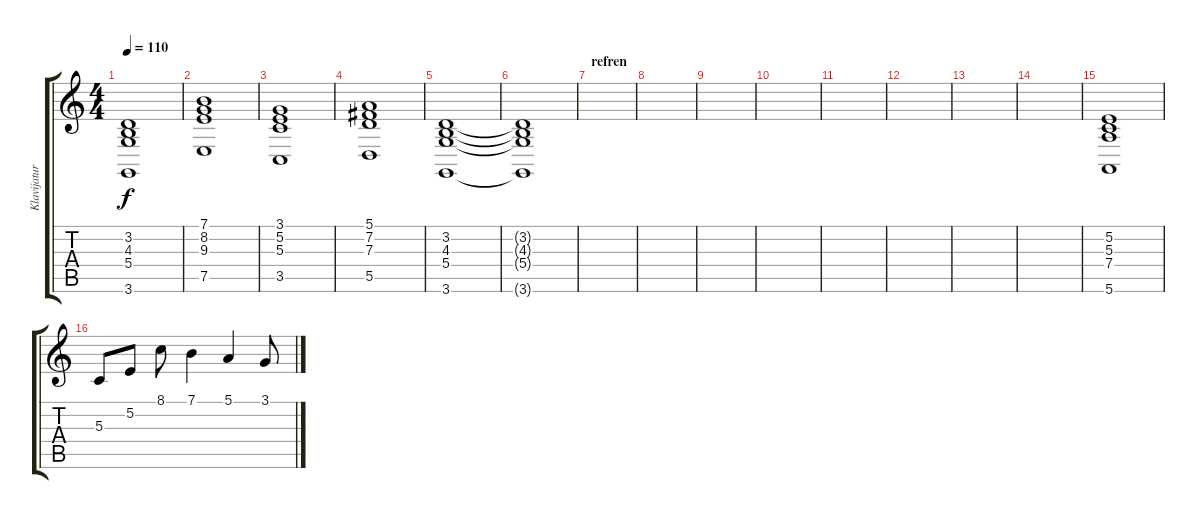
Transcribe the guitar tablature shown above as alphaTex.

\track ("Klavijature 2" "Klavijatur") {instrument electricpiano1}
\staff {score tabs}
\tuning (E4 B3 G3 D3 A2 E2) {hide}
\ts (4 4)
\tempo 110
\clef g2
\ks c
(3.2 4.3 5.4 3.6).1{dy f} |
(7.1 8.2 9.3 7.5).1 |
(3.1 5.2 5.3 3.5).1 |
(5.1 7.2 7.3 5.5).1 |
(3.2 4.3 5.4 3.6).1 |
(3.2{t} 4.3{t} 5.4{t} 3.6{t}).1 |
\section ("" "refren")
|
|
|
|
|
|
|
|
(5.2 5.3 7.4 5.6).1 |
5.3.8 5.2.8 8.1.8 7.1.4 5.1.4 3.1.8
